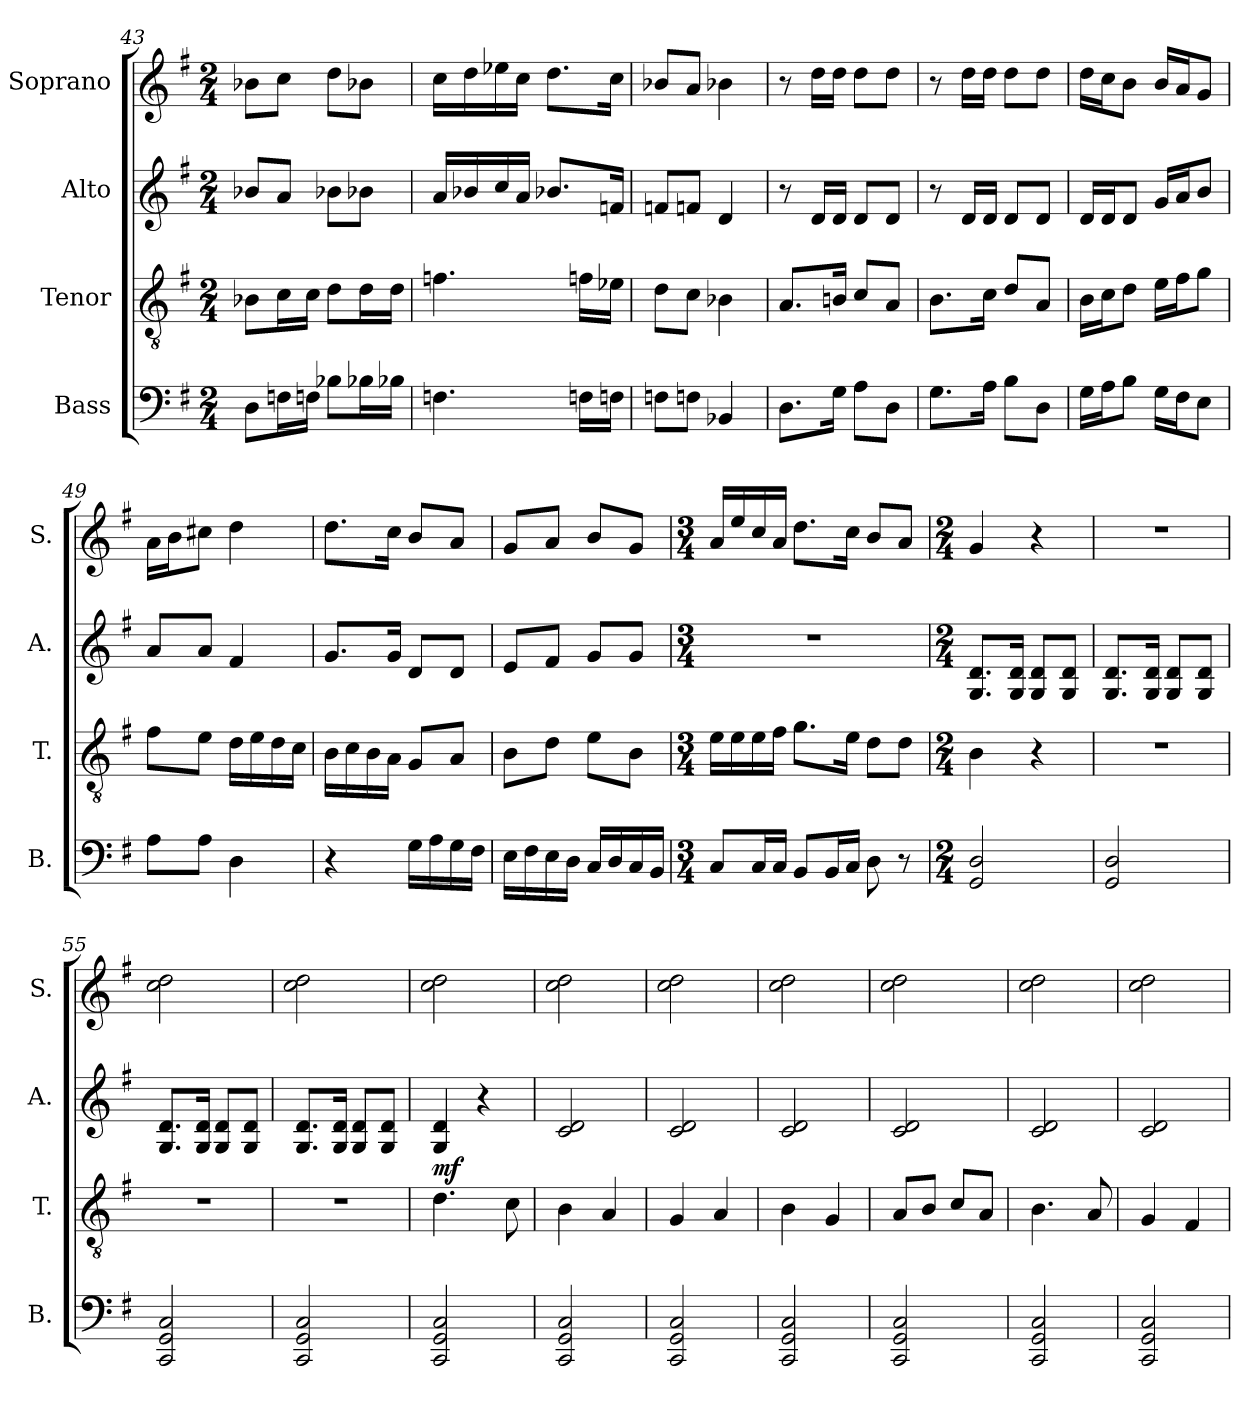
**kern	**kern	**dynam	**kern	**kern
*part4	*part3	*part3	*part2	*part1
*staff4	*staff3	*staff3	*staff2	*staff1
*I"Bass	*I"Tenor	*	*I"Alto	*I"Soprano
*I'B.	*I'T.	*	*I'A.	*I'S.
*clefF4	*clefGv2	*	*clefG2	*clefG2
*k[f#]	*k[f#]	*	*k[f#]	*k[f#]
*G:	*G:	*	*G:	*G:
*M2/4	*M2/4	*	*M2/4	*M2/4
=43	=43	=43	=43	=43
8D\L	8B-X\L	.	8b-X/L	8b-X\L
16Fn\L	16c\L	.	8a/J	8cc\J
16Fn\JJ	16c\JJ	.	.	.
8B-X\L	8d\L	.	8b-X\L	8dd\L
16B-X\L	16d\L	.	8b-X\J	8b-X\J
16B-X\JJ	16d\JJ	.	.	.
!!LO:LB:g=z
=44	=44	=44	=44	=44
4.Fn\	4.fn\	.	16a/LL	16cc\LL
.	.	.	16b-X/	16dd\
.	.	.	16cc/	16ee-X\
.	.	.	16a/JJ	16cc\JJ
.	.	.	8.b-X/L	8.dd\L
16Fn\LL	16fn\LL	.	.	.
16Fn\JJ	16e-X\JJ	.	16fn/Jk	16cc\Jk
=45	=45	=45	=45	=45
8Fn\L	8d\L	.	8fn/L	8b-X/L
8Fn\J	8c\J	.	8fn/J	8a/J
4BB-X/	4B-X\	.	4d/	4b-X\
=46	=46	=46	=46	=46
8.D\L	8.A/L	.	8r	8r
.	.	.	16d/LL	16dd\LL
16G\Jk	16Bn/Jk	.	16d/JJ	16dd\JJ
8A\L	8c/L	.	8d/L	8dd\L
8D\J	8A/J	.	8d/J	8dd\J
=47	=47	=47	=47	=47
8.G\L	8.B\L	.	8r	8r
.	.	.	16d/LL	16dd\LL
16A\Jk	16c\Jk	.	16d/JJ	16dd\JJ
8B\L	8d/L	.	8d/L	8dd\L
8D\J	8A/J	.	8d/J	8dd\J
=48	=48	=48	=48	=48
16G\LL	16B\LL	.	16d/LL	16dd\LL
16A\J	16c\J	.	16d/J	16cc\J
8B\J	8d\J	.	8d/J	8b\J
16G\LL	16e\LL	.	16g/LL	16b/LL
16F#\J	16f#\J	.	16a/J	16a/J
8E\J	8g\J	.	8b/J	8g/J
=49	=49	=49	=49	=49
8A\L	8f#\L	.	8a/L	16a\LL
.	.	.	.	16b\J
8A\J	8e\J	.	8a/J	8cc#X\J
4D\	16d\LL	.	4f#/	4dd\
.	16e\	.	.	.
.	16d\	.	.	.
.	16c\JJ	.	.	.
!!LO:PB:g=z
=50	=50	=50	=50	=50
4r	16B\LL	.	8.g/L	8.dd\L
.	16c\	.	.	.
.	16B\	.	.	.
.	16A\JJ	.	16g/Jk	16cc\Jk
16G\LL	8G/L	.	8d/L	8b/L
16A\	.	.	.	.
16G\	8A/J	.	8d/J	8a/J
16F#\JJ	.	.	.	.
=51	=51	=51	=51	=51
16E\LL	8B\L	.	8e/L	8g/L
16F#\	.	.	.	.
16E\	8d\J	.	8f#/J	8a/J
16D\JJ	.	.	.	.
16C/LL	8e\L	.	8g/L	8b/L
16D/	.	.	.	.
16C/	8B\J	.	8g/J	8g/J
16BB/JJ	.	.	.	.
=52	=52	=52	=52	=52
*M3/4	*M3/4	*	*M3/4	*M3/4
8C/L	16e\LL	.	2.r	16a/LL
.	16e\	.	.	16ee/
16C/L	16e\	.	.	16cc/
16C/JJ	16f#\JJ	.	.	16a/JJ
8BB/L	8.g\L	.	.	8.dd\L
16BB/L	.	.	.	.
16C/JJ	16e\Jk	.	.	16cc\Jk
8D\	8d\L	.	.	8b/L
8r	8d\J	.	.	8a/J
=53	=53	=53	=53	=53
*M2/4	*M2/4	*	*M2/4	*M2/4
2GG/ 2D/	4B\	.	8.G/ 8.d/L	4g/
.	.	.	16G/ 16d/Jk	.
.	4r	.	8G/ 8d/L	4r
.	.	.	8G/ 8d/J	.
=54	=54	=54	=54	=54
2GG/ 2D/	2r	.	8.G/ 8.d/L	2r
.	.	.	16G/ 16d/Jk	.
.	.	.	8G/ 8d/L	.
.	.	.	8G/ 8d/J	.
!!LO:LB:g=z
=55	=55	=55	=55	=55
2CC/ 2GG/ 2C/	2r	.	8.G/ 8.d/L	2cc\ 2dd\
.	.	.	16G/ 16d/Jk	.
.	.	.	8G/ 8d/L	.
.	.	.	8G/ 8d/J	.
=56	=56	=56	=56	=56
2CC/ 2GG/ 2C/	2r	.	8.G/ 8.d/L	2cc\ 2dd\
.	.	.	16G/ 16d/Jk	.
.	.	.	8G/ 8d/L	.
.	.	.	8G/ 8d/J	.
=57	=57	=57	=57	=57
!	!	!LO:DY:a	!	!
2CC/ 2GG/ 2C/	4.d\	mf	4G/ 4d/	2cc\ 2dd\
.	.	.	4r	.
.	8c\	.	.	.
=58	=58	=58	=58	=58
2CC/ 2GG/ 2C/	4B\	.	2c/ 2d/	2cc\ 2dd\
.	4A/	.	.	.
=59	=59	=59	=59	=59
2CC/ 2GG/ 2C/	4G/	.	2c/ 2d/	2cc\ 2dd\
.	4A/	.	.	.
=60	=60	=60	=60	=60
2CC/ 2GG/ 2C/	4B\	.	2c/ 2d/	2cc\ 2dd\
.	4G/	.	.	.
=61	=61	=61	=61	=61
2CC/ 2GG/ 2C/	8A/L	.	2c/ 2d/	2cc\ 2dd\
.	8B/J	.	.	.
.	8c/L	.	.	.
.	8A/J	.	.	.
=62	=62	=62	=62	=62
2CC/ 2GG/ 2C/	4.B\	.	2c/ 2d/	2cc\ 2dd\
.	8A/	.	.	.
=63	=63	=63	=63	=63
2CC/ 2GG/ 2C/	4G/	.	2c/ 2d/	2cc\ 2dd\
.	4F#/	.	.	.
=	=	=	=	=
*-	*-	*-	*-	*-
